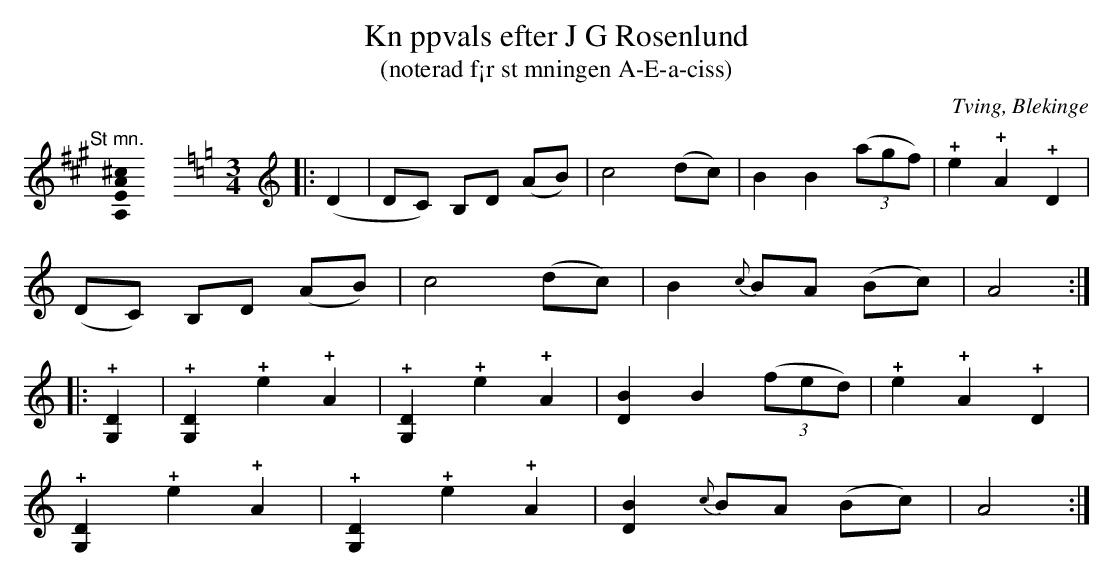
X:1
T:Kn ppvals efter J G Rosenlund
T:(noterad f¡r st mningen A-E-a-ciss)
O:Tving, Blekinge
L:1/4
U:o=+open+
M:none
K:A
"@-20,30 St mn."[A,EA^c]0 \
[M:3/4]\
[K:C clef=treble]\
|: (D | D/C/) B,/D/ (A/B/) | c2 (d/c/) | B B ((3a/g/f/) | !+!e !+!A !+!D |
       (D/C/) B,/D/ (A/B/) | c2 (d/c/) | B {c}B/A/ (B/c/) | A2 :|
|: !+![G,D] | !+![G,D] !+!e !+!A | !+![G,D] !+!e !+!A | [DB] B ((3f/e/d/) | !+!e !+!A !+!D |
   !+![G,D] !+!e !+!A | !+![G,D] !+!e !+!A | [DB] {c}B/A/ (B/c/) | A2 :|
